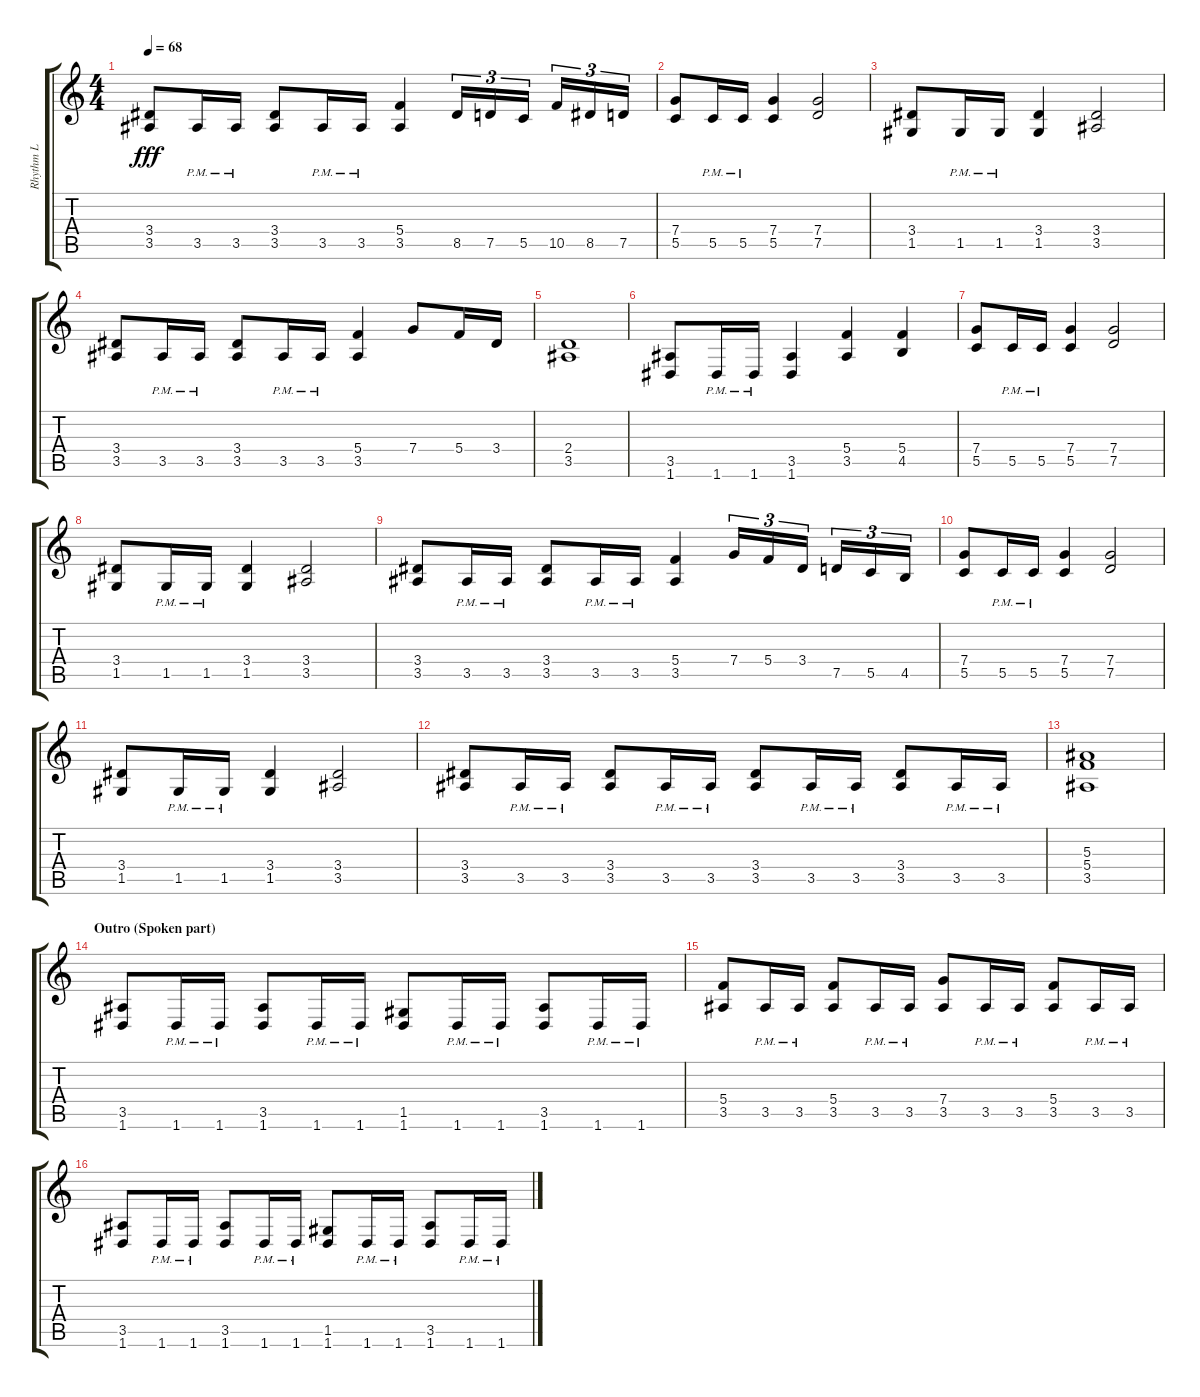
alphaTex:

\track ("Rhythm L" "Rhythm L") {instrument distortionguitar}
\staff {score tabs}
\tuning (D4 A3 F3 C3 G2 D2) {hide}
\ts (4 4)
\tempo 68
\clef g2
\ks c
(3.4 3.5).8{dy fff} 3.5{pm}.16 3.5{pm}.16 (3.4 3.5).8 3.5{pm}.16 3.5{pm}.16 (5.4 3.5).4 8.5.16{tu (3 2)} 7.5.16{tu (3 2)} 5.5.16{tu (3 2)} 10.5.16{tu (3 2)} 8.5.16{tu (3 2)} 7.5.16{tu (3 2)} |
(7.4 5.5).8 5.5{pm}.16 5.5{pm}.16 (7.4 5.5).4 (7.4 7.5).2 |
(3.4 1.5).8 1.5{pm}.16 1.5{pm}.16 (3.4 1.5).4 (3.4 3.5).2 |
(3.4 3.5).8 3.5{pm}.16 3.5{pm}.16 (3.4 3.5).8 3.5{pm}.16 3.5{pm}.16 (5.4 3.5).4 7.4.8 5.4.16 3.4.16 |
(2.4 3.5).1 |
(3.5 1.6).8 1.6{pm}.16 1.6{pm}.16 (3.5 1.6).4 (5.4 3.5).4 (5.4 4.5).4 |
(7.4 5.5).8 5.5{pm}.16 5.5{pm}.16 (7.4 5.5).4 (7.4 7.5).2 |
(3.4 1.5).8 1.5{pm}.16 1.5{pm}.16 (3.4 1.5).4 (3.4 3.5).2 |
(3.4 3.5).8 3.5{pm}.16 3.5{pm}.16 (3.4 3.5).8 3.5{pm}.16 3.5{pm}.16 (5.4 3.5).4 7.4.16{tu (3 2)} 5.4.16{tu (3 2)} 3.4.16{tu (3 2)} 7.5.16{tu (3 2)} 5.5.16{tu (3 2)} 4.5.16{tu (3 2)} |
(7.4 5.5).8 5.5{pm}.16 5.5{pm}.16 (7.4 5.5).4 (7.4 7.5).2 |
(3.4 1.5).8 1.5{pm}.16 1.5{pm}.16 (3.4 1.5).4 (3.4 3.5).2 |
(3.4 3.5).8 3.5{pm}.16 3.5{pm}.16 (3.4 3.5).8 3.5{pm}.16 3.5{pm}.16 (3.4 3.5).8 3.5{pm}.16 3.5{pm}.16 (3.4 3.5).8 3.5{pm}.16 3.5{pm}.16 |
(5.3 5.4 3.5).1 |
\section ("" "Outro (Spoken part)")
(3.5 1.6).8 1.6{pm}.16 1.6{pm}.16 (3.5 1.6).8 1.6{pm}.16 1.6{pm}.16 (1.5 1.6).8 1.6{pm}.16 1.6{pm}.16 (3.5 1.6).8 1.6{pm}.16 1.6{pm}.16 |
(5.4 3.5).8 3.5{pm}.16 3.5{pm}.16 (5.4 3.5).8 3.5{pm}.16 3.5{pm}.16 (7.4 3.5).8 3.5{pm}.16 3.5{pm}.16 (5.4 3.5).8 3.5{pm}.16 3.5{pm}.16 |
(3.5 1.6).8 1.6{pm}.16 1.6{pm}.16 (3.5 1.6).8 1.6{pm}.16 1.6{pm}.16 (1.5 1.6).8 1.6{pm}.16 1.6{pm}.16 (3.5 1.6).8 1.6{pm}.16 1.6{pm}.16
